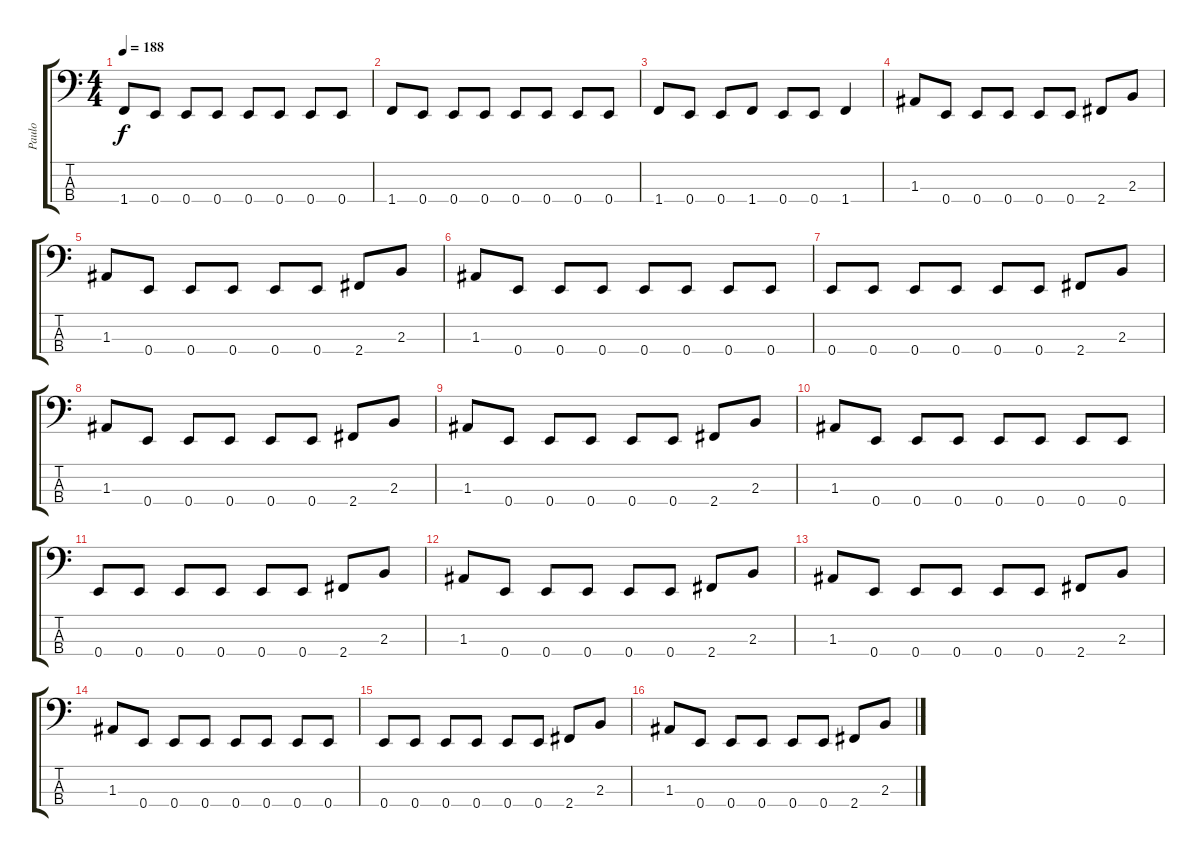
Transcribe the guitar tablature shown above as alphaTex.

\track ("Paulo" "Paulo") {instrument electricbasspick}
\staff {score tabs}
\tuning (G2 D2 A1 E1) {hide}
\ts (4 4)
\tempo 188
\clef f4
\ks c
1.4.8{dy f} 0.4.8 0.4.8 0.4.8 0.4.8 0.4.8 0.4.8 0.4.8 |
1.4.8 0.4.8 0.4.8 0.4.8 0.4.8 0.4.8 0.4.8 0.4.8 |
1.4.8 0.4.8 0.4.8 1.4.8 0.4.8 0.4.8 1.4.4 |
1.3.8 0.4.8 0.4.8 0.4.8 0.4.8 0.4.8 2.4.8 2.3.8 |
1.3.8 0.4.8 0.4.8 0.4.8 0.4.8 0.4.8 2.4.8 2.3.8 |
1.3.8 0.4.8 0.4.8 0.4.8 0.4.8 0.4.8 0.4.8 0.4.8 |
0.4.8 0.4.8 0.4.8 0.4.8 0.4.8 0.4.8 2.4.8 2.3.8 |
1.3.8 0.4.8 0.4.8 0.4.8 0.4.8 0.4.8 2.4.8 2.3.8 |
1.3.8 0.4.8 0.4.8 0.4.8 0.4.8 0.4.8 2.4.8 2.3.8 |
1.3.8 0.4.8 0.4.8 0.4.8 0.4.8 0.4.8 0.4.8 0.4.8 |
0.4.8 0.4.8 0.4.8 0.4.8 0.4.8 0.4.8 2.4.8 2.3.8 |
1.3.8 0.4.8 0.4.8 0.4.8 0.4.8 0.4.8 2.4.8 2.3.8 |
1.3.8 0.4.8 0.4.8 0.4.8 0.4.8 0.4.8 2.4.8 2.3.8 |
1.3.8 0.4.8 0.4.8 0.4.8 0.4.8 0.4.8 0.4.8 0.4.8 |
0.4.8 0.4.8 0.4.8 0.4.8 0.4.8 0.4.8 2.4.8 2.3.8 |
1.3.8 0.4.8 0.4.8 0.4.8 0.4.8 0.4.8 2.4.8 2.3.8
